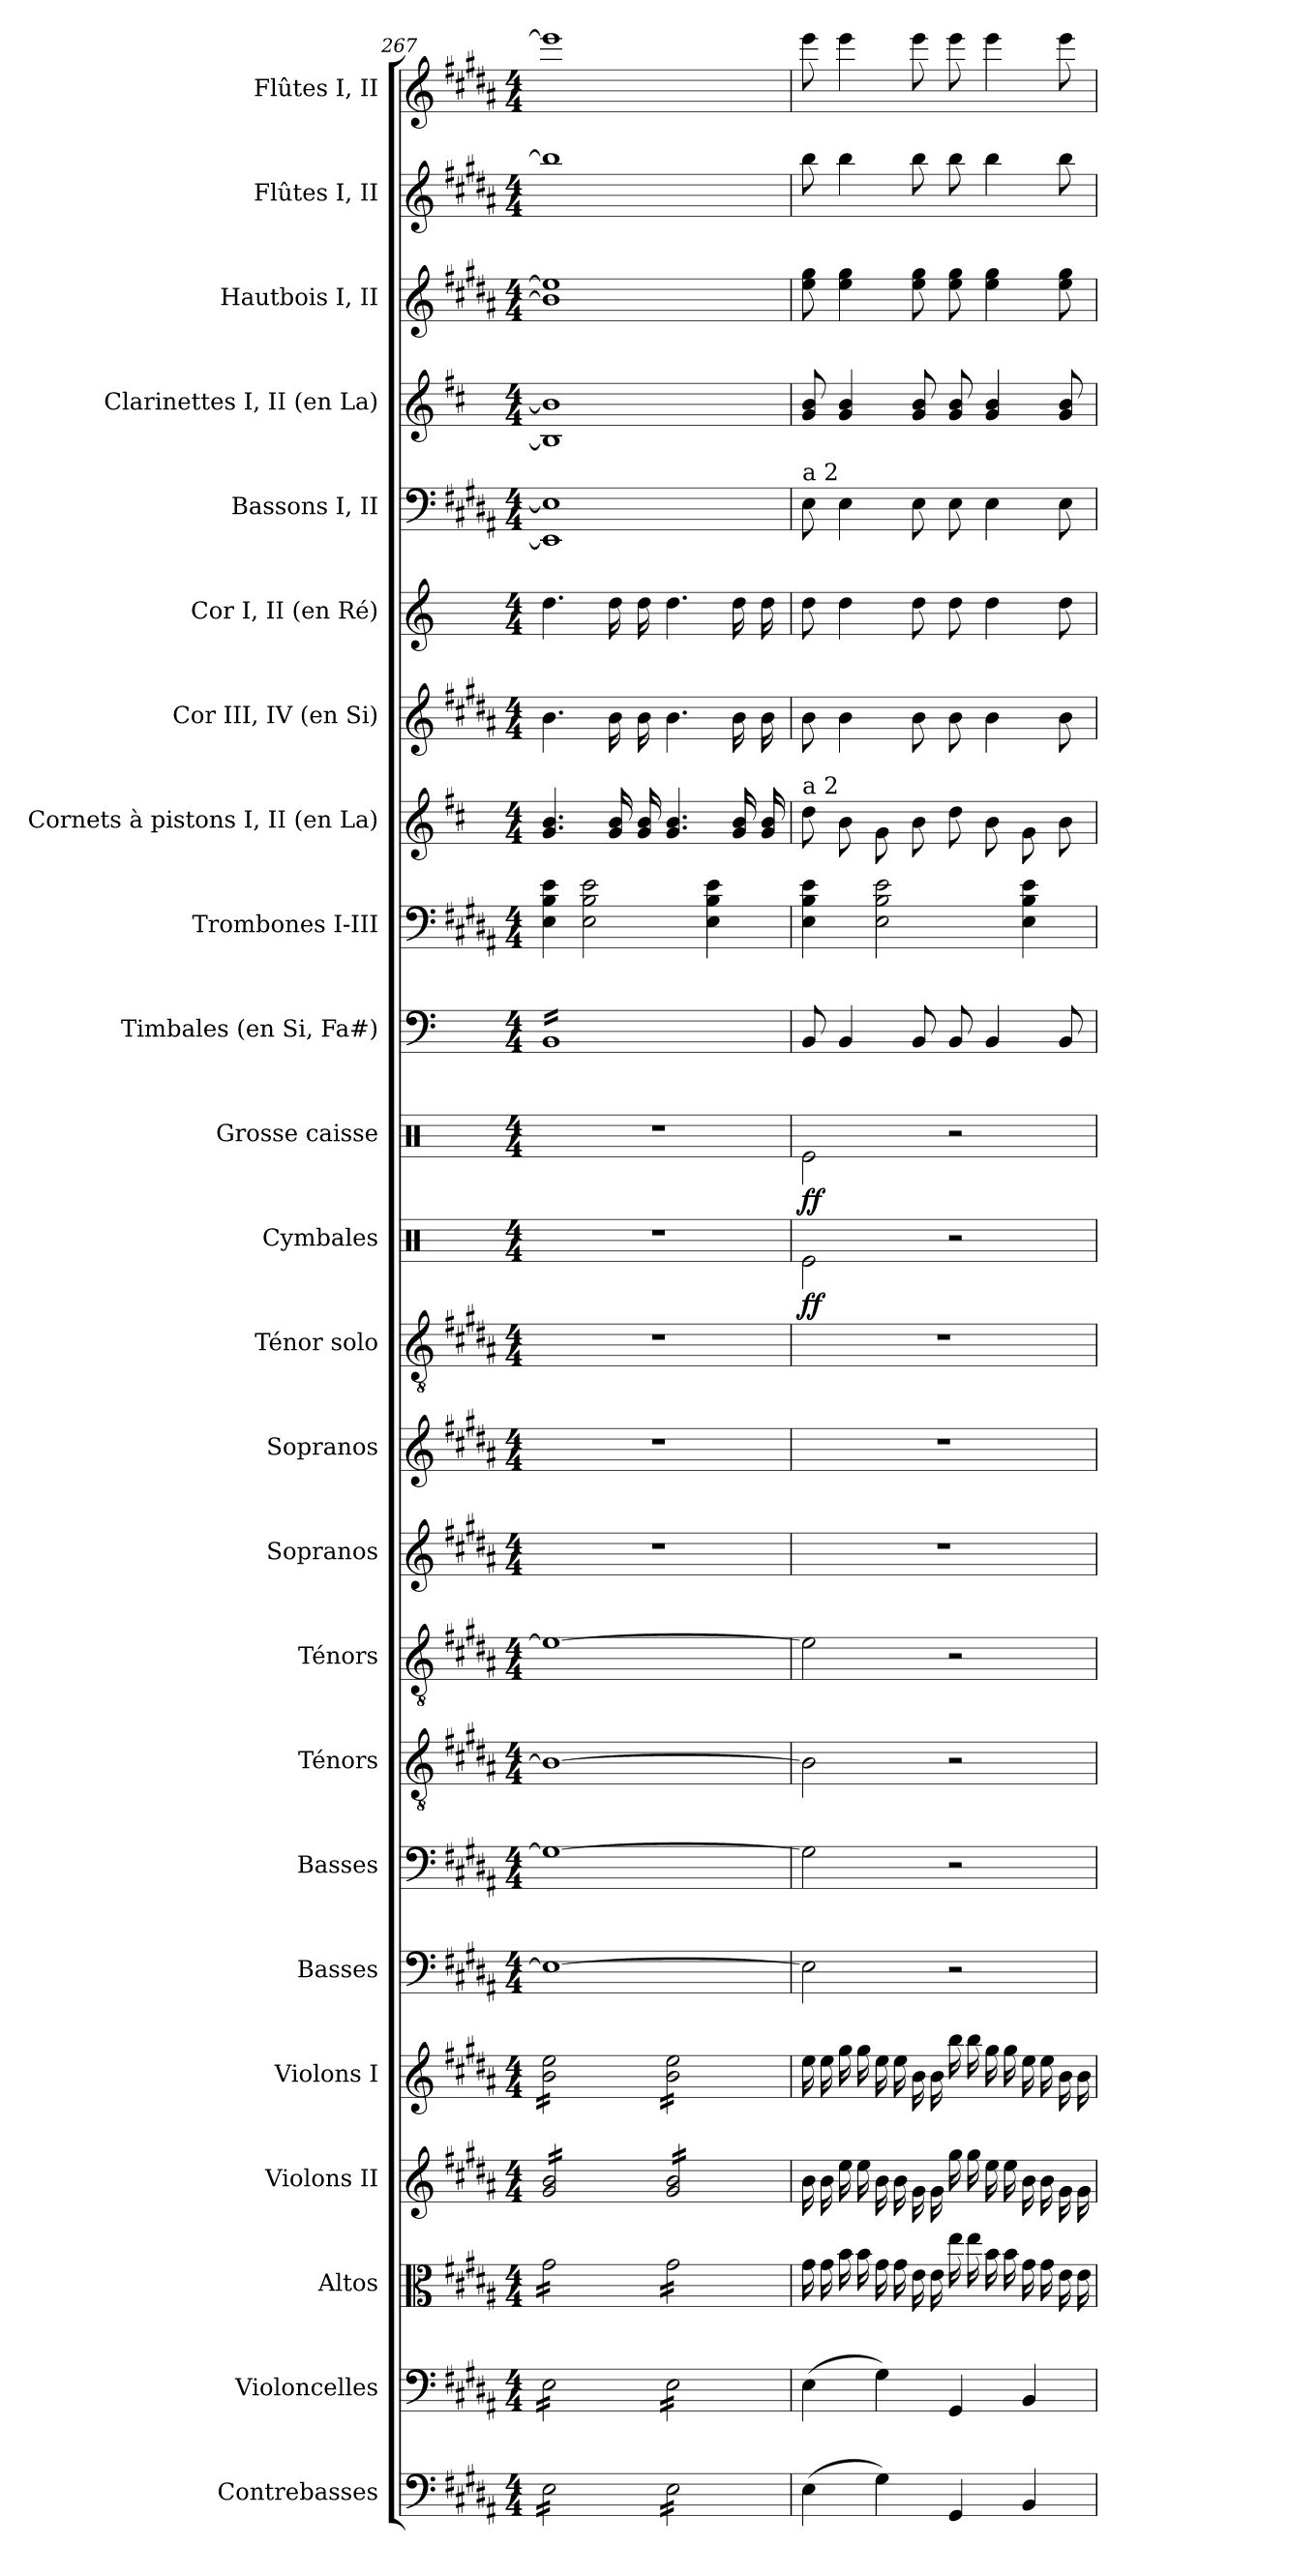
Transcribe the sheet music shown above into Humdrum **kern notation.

**kern	**kern	**kern	**kern	**kern	**kern	**kern	**kern	**kern	**kern	**kern	**kern	**kern	**dynam	**kern	**dynam	**kern	**kern	**kern	**kern	**kern	**kern	**kern	**kern	**kern	**kern
*part24	*part23	*part22	*part21	*part20	*part19	*part18	*part17	*part16	*part15	*part14	*part13	*part12	*part12	*part11	*part11	*part10	*part9	*part8	*part7	*part6	*part5	*part4	*part3	*part2	*part1
*staff24	*staff23	*staff22	*staff21	*staff20	*staff19	*staff18	*staff17	*staff16	*staff15	*staff14	*staff13	*staff12	*staff12	*staff11	*staff11	*staff10	*staff9	*staff8	*staff7	*staff6	*staff5	*staff4	*staff3	*staff2	*staff1
*I"Contrebasses	*I"Violoncelles	*I"Altos	*I"Violons II	*I"Violons I	*I"Basses	*I"Basses	*I"Ténors	*I"Ténors	*I"Sopranos	*I"Sopranos	*I"Ténor solo	*I"Cymbales	*	*I"Grosse caisse	*	*I"Timbales (en Si, Fa#)	*I"Trombones I-III	*I"Cornets à pistons I, II (en La)	*I"Cor III, IV (en Si)	*I"Cor I, II (en Ré)	*I"Bassons I, II	*I"Clarinettes I, II (en La)	*I"Hautbois I, II	*I"Flûtes I, II	*I"Flûtes I, II
*I'Cb.	*I'Vlles	*I'Altos	*I'Vns II	*I'Vns I	*I'Basses	*I'Basses	*I'Tén.	*I'Tén.	*I'Sopr.	*I'Sopr.	*I'Tén. solo	*I'Cym.	*	*I'G. c.	*	*I'Timb.	*I'Trb.	*I'C.à p. (La)	*I'Cor (Si)	*I'Cor (Ré)	*I'Bns	*I'Cl. (La)	*I'Hb.	*I'Fl.	*I'Fl.
*clefF4	*clefF4	*clefC3	*clefG2	*clefG2	*clefF4	*clefF4	*clefGv2	*clefGv2	*clefG2	*clefG2	*clefGv2	*clefX	*	*clefX	*	*clefF4	*clefF4	*clefG2	*clefG2	*clefG2	*clefF4	*clefG2	*clefG2	*clefG2	*clefG2
*ITrd7c12	*	*	*	*	*	*	*ITrd7c12	*ITrd7c12	*	*	*ITrd7c12	*	*	*	*	*	*	*ITrd2c3	*ITrd8c13	*ITrd6c10	*	*ITrd2c3	*	*	*
*k[f#c#g#d#a#]	*k[f#c#g#d#a#]	*k[f#c#g#d#a#]	*k[f#c#g#d#a#]	*k[f#c#g#d#a#]	*k[f#c#g#d#a#]	*k[f#c#g#d#a#]	*k[f#c#g#d#a#]	*k[f#c#g#d#a#]	*k[f#c#g#d#a#]	*k[f#c#g#d#a#]	*k[f#c#g#d#a#]	*k[]	*	*k[]	*	*k[]	*k[f#c#g#d#a#]	*k[f#c#g#d#a#]	*k[f#c#g#d#a#]	*k[f#c#]	*k[f#c#g#d#a#]	*k[f#c#g#d#a#]	*k[f#c#g#d#a#]	*k[f#c#g#d#a#]	*k[f#c#g#d#a#]
*B:	*B:	*B:	*B:	*B:	*B:	*B:	*B:	*B:	*B:	*B:	*B:	*C:	*	*C:	*	*C:	*B:	*B:	*B:	*D:	*B:	*B:	*B:	*B:	*B:
*M4/4	*M4/4	*M4/4	*M4/4	*M4/4	*M4/4	*M4/4	*M4/4	*M4/4	*M4/4	*M4/4	*M4/4	*M4/4	*	*M4/4	*	*M4/4	*M4/4	*M4/4	*M4/4	*M4/4	*M4/4	*M4/4	*M4/4	*M4/4	*M4/4
=267	=267	=267	=267	=267	=267	=267	=267	=267	=267	=267	=267	=267	=267	=267	=267	=267	=267	=267	=267	=267	=267	=267	=267	=267	=267
*tremolo	*	*	*	*	*	*	*	*	*	*	*	*	*	*	*	*	*	*	*	*	*	*	*	*	*
*	*tremolo	*	*	*	*	*	*	*	*	*	*	*	*	*	*	*	*	*	*	*	*	*	*	*	*
*	*	*tremolo	*	*	*	*	*	*	*	*	*	*	*	*	*	*	*	*	*	*	*	*	*	*	*
*	*	*	*tremolo	*	*	*	*	*	*	*	*	*	*	*	*	*	*	*	*	*	*	*	*	*	*
*	*	*	*	*tremolo	*	*	*	*	*	*	*	*	*	*	*	*	*	*	*	*	*	*	*	*	*
*	*	*	*	*	*	*	*	*	*	*	*	*	*	*	*	*tremolo	*	*	*	*	*	*	*	*	*
16EEi\LL	16Ei\LL	16g#i\LL	16g#i/ 16biLL	16bi\ 16eeiLL	1Ei_>	1G#i_>	1BBi_>	1Ei_>	1r	1r	1r	1r	.	1r	.	16BBiLL	4Ei\ 4Bi 4ei	4.ei/ 4.g#i	4.Bi\	4.ei\	1EEi] 1Ei]	1G#i] 1g#i]	1bi] 1eei]	1bbi]	1eeei]
16EEi\	16Ei\	16g#i\	16g#i/ 16bi	16bi\ 16eei	.	.	.	.	.	.	.	.	.	.	.	16BBi	.	.	.	.	.	.	.	.	.
16EEi\	16Ei\	16g#i\	16g#i/ 16bi	16bi\ 16eei	.	.	.	.	.	.	.	.	.	.	.	16BBi	.	.	.	.	.	.	.	.	.
16EEi\	16Ei\	16g#i\	16g#i/ 16bi	16bi\ 16eei	.	.	.	.	.	.	.	.	.	.	.	16BBi	.	.	.	.	.	.	.	.	.
16EEi\	16Ei\	16g#i\	16g#i/ 16bi	16bi\ 16eei	.	.	.	.	.	.	.	.	.	.	.	16BBi	2Ei\ 2Bi 2ei	.	.	.	.	.	.	.	.
16EEi\	16Ei\	16g#i\	16g#i/ 16bi	16bi\ 16eei	.	.	.	.	.	.	.	.	.	.	.	16BBi	.	.	.	.	.	.	.	.	.
16EEi\	16Ei\	16g#i\	16g#i/ 16bi	16bi\ 16eei	.	.	.	.	.	.	.	.	.	.	.	16BBi	.	16ei/ 16g#i	16Bi\	16ei\	.	.	.	.	.
16EEi\JJ	16Ei\JJ	16g#i\JJ	16g#i/ 16biJJ	16bi\ 16eeiJJ	.	.	.	.	.	.	.	.	.	.	.	16BBi	.	16ei/ 16g#i	16Bi\	16ei\	.	.	.	.	.
16EEi\LL	16Ei\LL	16g#i\LL	16g#i/ 16biLL	16bi\ 16eeiLL	.	.	.	.	.	.	.	.	.	.	.	16BBi	.	4.ei/ 4.g#i	4.Bi\	4.ei\	.	.	.	.	.
16EEi\	16Ei\	16g#i\	16g#i/ 16bi	16bi\ 16eei	.	.	.	.	.	.	.	.	.	.	.	16BBi	.	.	.	.	.	.	.	.	.
16EEi\	16Ei\	16g#i\	16g#i/ 16bi	16bi\ 16eei	.	.	.	.	.	.	.	.	.	.	.	16BBi	.	.	.	.	.	.	.	.	.
16EEi\	16Ei\	16g#i\	16g#i/ 16bi	16bi\ 16eei	.	.	.	.	.	.	.	.	.	.	.	16BBi	.	.	.	.	.	.	.	.	.
16EEi\	16Ei\	16g#i\	16g#i/ 16bi	16bi\ 16eei	.	.	.	.	.	.	.	.	.	.	.	16BBi	4Ei\ 4Bi 4ei	.	.	.	.	.	.	.	.
16EEi\	16Ei\	16g#i\	16g#i/ 16bi	16bi\ 16eei	.	.	.	.	.	.	.	.	.	.	.	16BBi	.	.	.	.	.	.	.	.	.
16EEi\	16Ei\	16g#i\	16g#i/ 16bi	16bi\ 16eei	.	.	.	.	.	.	.	.	.	.	.	16BBi	.	16ei/ 16g#i	16Bi\	16ei\	.	.	.	.	.
16EEi\JJ	16Ei\JJ	16g#i\JJ	16g#i/ 16biJJ	16bi\ 16eeiJJ	.	.	.	.	.	.	.	.	.	.	.	16BBiJJ	.	16ei/ 16g#i	16Bi\	16ei\	.	.	.	.	.
*	*	*	*	*	*	*	*	*	*	*	*	*	*	*	*	*Xtremolo	*	*	*	*	*	*	*	*	*
*	*Xtremolo	*	*	*	*	*	*	*	*	*	*	*	*	*	*	*	*	*	*	*	*	*	*	*	*
*Xtremolo	*	*	*	*	*	*	*	*	*	*	*	*	*	*	*	*	*	*	*	*	*	*	*	*	*
=268	=268	=268	=268	=268	=268	=268	=268	=268	=268	=268	=268	=268	=268	=268	=268	=268	=268	=268	=268	=268	=268	=268	=268	=268	=268
!	!	!	!	!	!	!	!	!	!	!	!	!	!	!	!	!	!	!	!	!	!LO:TX:a:t=a 2	!	!	!	!
!	!	!	!	!	!	!	!	!	!	!	!	!	!	!	!	!	!	!LO:TX:a:t=a 2	!	!	!	!	!	!	!
(4EEi\	(4Ei\	16g#i\	16bi\	16eei\	2Ei\]	2G#i\]	2BBi\]	2Ei\]	1r	1r	1r	2Rei\	ff	2Rei\	ff	8BBi/	4Ei\ 4Bi 4ei	8bi\	8Bi\	8ei\	8Ei\	8ei/ 8g#i	8eei\ 8gg#i	8bbi\	8eeei\
.	.	16g#i\	16bi\	16eei\	.	.	.	.	.	.	.	.	.	.	.	.	.	.	.	.	.	.	.	.	.
.	.	16bi\	16eei\	16gg#i\	.	.	.	.	.	.	.	.	.	.	.	4BBi/	.	8g#i\	4Bi\	4ei\	4Ei\	4ei/ 4g#i	4eei\ 4gg#i	4bbi\	4eeei\
.	.	16bi\	16eei\	16gg#i\	.	.	.	.	.	.	.	.	.	.	.	.	.	.	.	.	.	.	.	.	.
4GG#i\)	4G#i\)	16g#i\	16bi\	16eei\	.	.	.	.	.	.	.	.	.	.	.	.	2Ei\ 2Bi 2ei	8ei\	.	.	.	.	.	.	.
.	.	16g#i\	16bi\	16eei\	.	.	.	.	.	.	.	.	.	.	.	.	.	.	.	.	.	.	.	.	.
.	.	16ei\	16g#i\	16bi\	.	.	.	.	.	.	.	.	.	.	.	8BBi/	.	8g#i\	8Bi\	8ei\	8Ei\	8ei/ 8g#i	8eei\ 8gg#i	8bbi\	8eeei\
.	.	16ei\	16g#i\	16bi\	.	.	.	.	.	.	.	.	.	.	.	.	.	.	.	.	.	.	.	.	.
4GGG#i/	4GG#i/	16eei\	16gg#i\	16bbi\	2r	2r	2r	2r	.	.	.	2r	.	2r	.	8BBi/	.	8bi\	8Bi\	8ei\	8Ei\	8ei/ 8g#i	8eei\ 8gg#i	8bbi\	8eeei\
.	.	16eei\	16gg#i\	16bbi\	.	.	.	.	.	.	.	.	.	.	.	.	.	.	.	.	.	.	.	.	.
.	.	16bi\	16eei\	16gg#i\	.	.	.	.	.	.	.	.	.	.	.	4BBi/	.	8g#i\	4Bi\	4ei\	4Ei\	4ei/ 4g#i	4eei\ 4gg#i	4bbi\	4eeei\
.	.	16bi\	16eei\	16gg#i\	.	.	.	.	.	.	.	.	.	.	.	.	.	.	.	.	.	.	.	.	.
4BBBi/	4BBi/	16g#i\	16bi\	16eei\	.	.	.	.	.	.	.	.	.	.	.	.	4Ei\ 4Bi 4ei	8ei\	.	.	.	.	.	.	.
.	.	16g#i\	16bi\	16eei\	.	.	.	.	.	.	.	.	.	.	.	.	.	.	.	.	.	.	.	.	.
.	.	16ei\	16g#i\	16bi\	.	.	.	.	.	.	.	.	.	.	.	8BBi/	.	8g#i\	8Bi\	8ei\	8Ei\	8ei/ 8g#i	8eei\ 8gg#i	8bbi\	8eeei\
.	.	16ei\	16g#i\	16bi\	.	.	.	.	.	.	.	.	.	.	.	.	.	.	.	.	.	.	.	.	.
*	*	*	*	*Xtremolo	*	*	*	*	*	*	*	*	*	*	*	*	*	*	*	*	*	*	*	*	*
*	*	*	*Xtremolo	*	*	*	*	*	*	*	*	*	*	*	*	*	*	*	*	*	*	*	*	*	*
*	*	*Xtremolo	*	*	*	*	*	*	*	*	*	*	*	*	*	*	*	*	*	*	*	*	*	*	*
=	=	=	=	=	=	=	=	=	=	=	=	=	=	=	=	=	=	=	=	=	=	=	=	=	=
*-	*-	*-	*-	*-	*-	*-	*-	*-	*-	*-	*-	*-	*-	*-	*-	*-	*-	*-	*-	*-	*-	*-	*-	*-	*-
